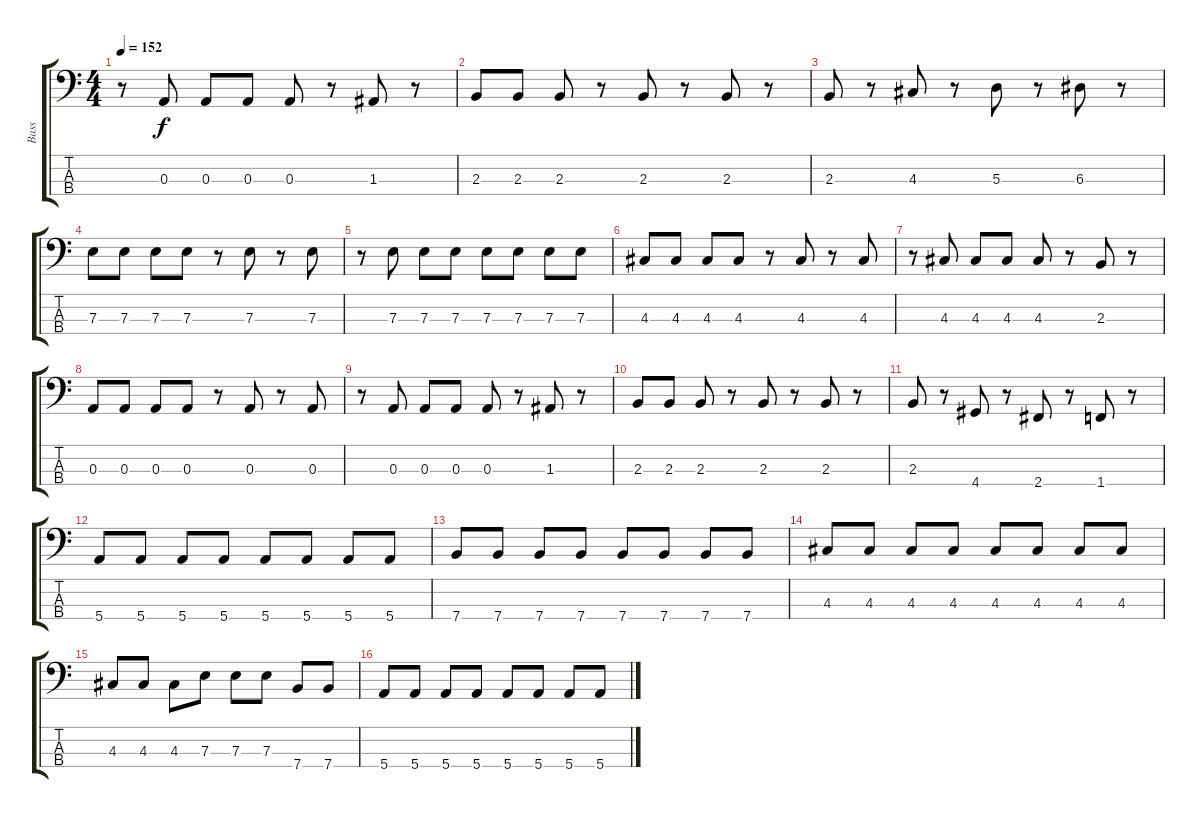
\track ("Bass" "Bass") {instrument electricbassfinger}
\staff {score tabs}
\tuning (G2 D2 A1 E1) {hide}
\ts (4 4)
\tempo 152
\clef f4
\ks c
r.8{dy f} 0.3.8 0.3.8 0.3.8 0.3.8 r.8 1.3.8 r.8 |
2.3.8 2.3.8 2.3.8 r.8 2.3.8 r.8 2.3.8 r.8 |
2.3.8 r.8 4.3.8 r.8 5.3.8 r.8 6.3.8 r.8 |
7.3.8 7.3.8 7.3.8 7.3.8 r.8 7.3.8 r.8 7.3.8 |
r.8 7.3.8 7.3.8 7.3.8 7.3.8 7.3.8 7.3.8 7.3.8 |
4.3.8 4.3.8 4.3.8 4.3.8 r.8 4.3.8 r.8 4.3.8 |
r.8 4.3.8 4.3.8 4.3.8 4.3.8 r.8 2.3.8 r.8 |
0.3.8 0.3.8 0.3.8 0.3.8 r.8 0.3.8 r.8 0.3.8 |
r.8 0.3.8 0.3.8 0.3.8 0.3.8 r.8 1.3.8 r.8 |
2.3.8 2.3.8 2.3.8 r.8 2.3.8 r.8 2.3.8 r.8 |
2.3.8 r.8 4.4.8 r.8 2.4.8 r.8 1.4.8 r.8 |
5.4.8 5.4.8 5.4.8 5.4.8 5.4.8 5.4.8 5.4.8 5.4.8 |
7.4.8 7.4.8 7.4.8 7.4.8 7.4.8 7.4.8 7.4.8 7.4.8 |
4.3.8 4.3.8 4.3.8 4.3.8 4.3.8 4.3.8 4.3.8 4.3.8 |
4.3.8 4.3.8 4.3.8 7.3.8 7.3.8 7.3.8 7.4.8 7.4.8 |
5.4.8 5.4.8 5.4.8 5.4.8 5.4.8 5.4.8 5.4.8 5.4.8
